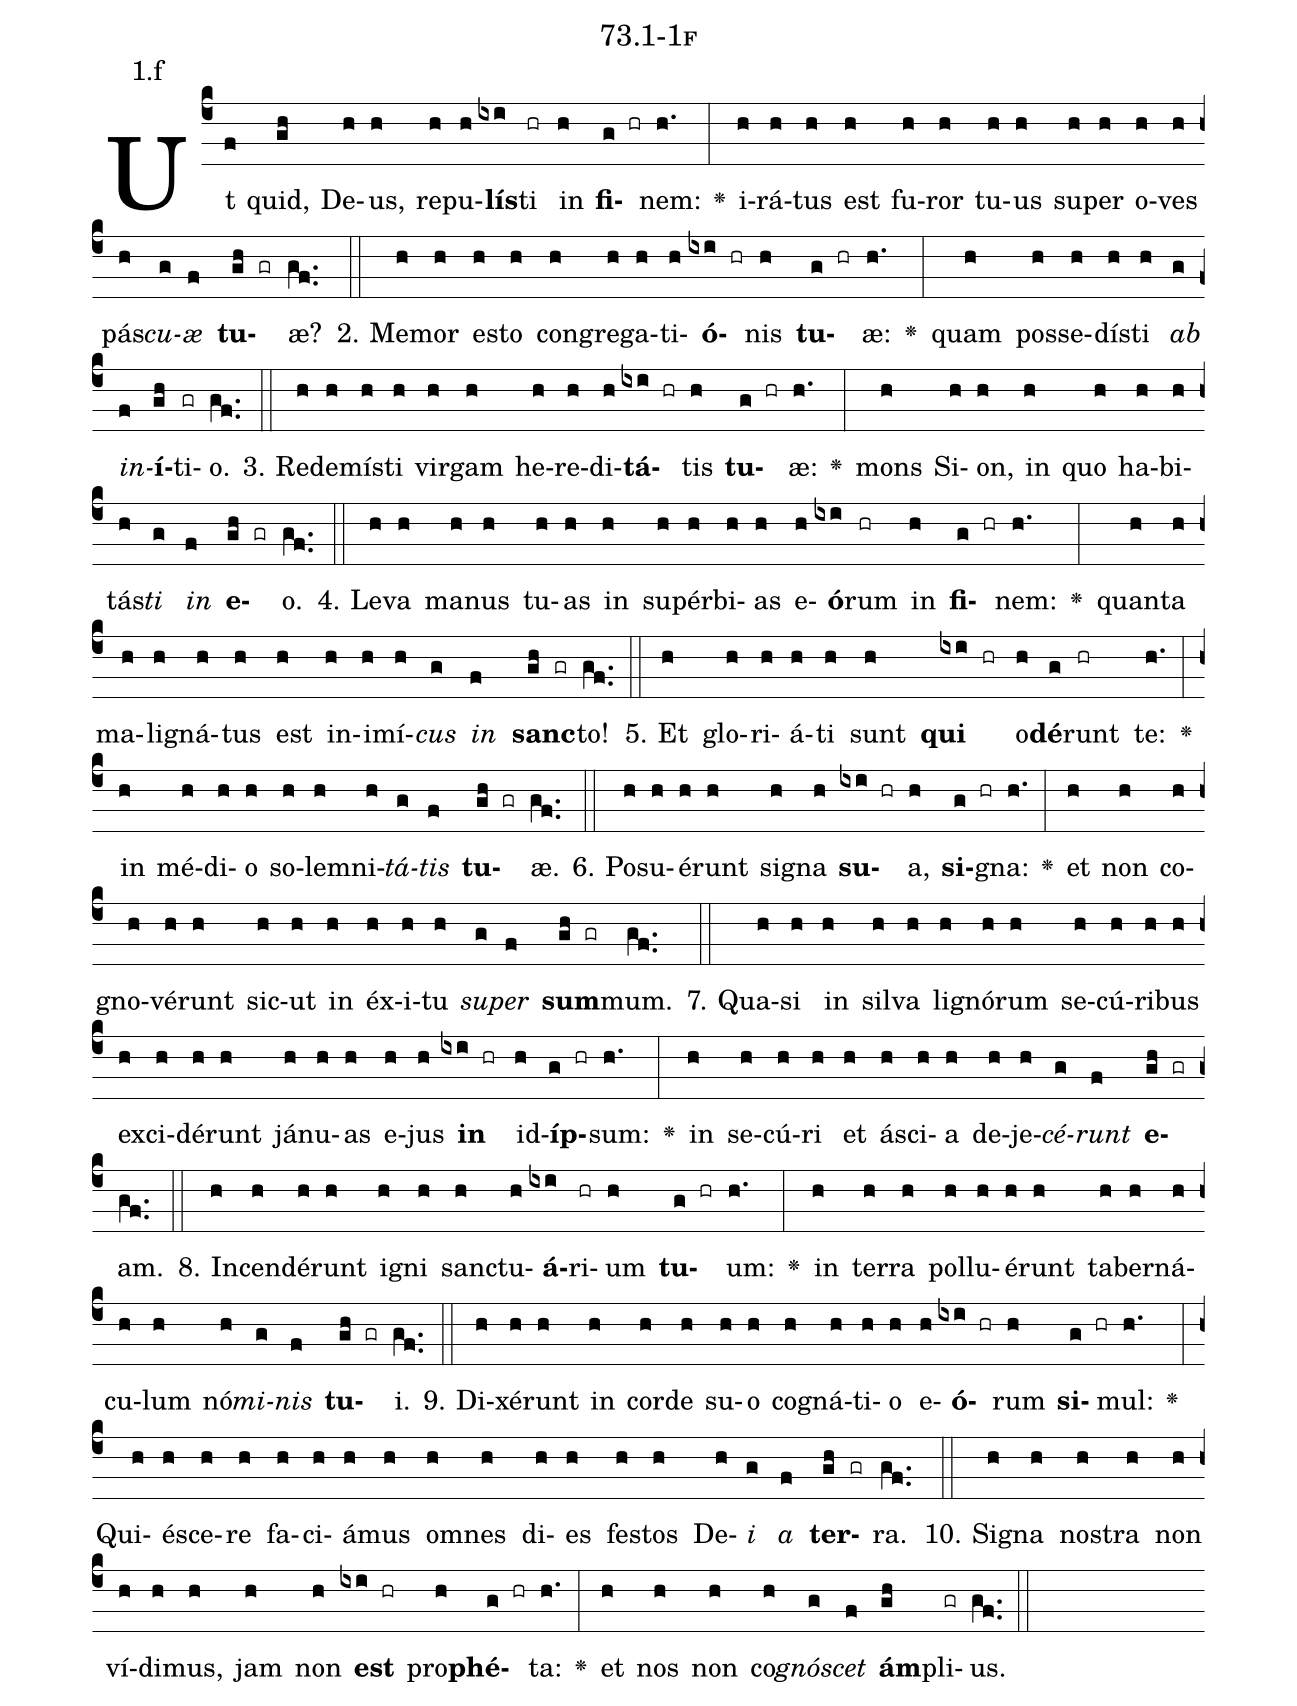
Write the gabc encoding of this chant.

name: 73.1-1f;
annotation: 1.f;
%%
(c4)Ut(f) quid,(gh) De(h)us,(h) re(h)pu(h)<b>lís</b>(ixi)ti(hr) in(h) <b>fi</b>(g hr)nem:(h.) <v>\greheightstar</v>(:) i(h)rá(h)tus(h) est(h) fu(h)ror(h) tu(h)us(h) su(h)per(h) o(h)ves(h) pás(h)<i>cu</i>(g)<i>æ</i>(f) <b>tu</b>(gh gr)æ?(gf..) (::)
2. Me(h)mor(h) es(h)to(h) con(h)gre(h)ga(h)ti(h)<b>ó</b>(ixi hr)nis(h) <b>tu</b>(g hr)æ:(h.) <v>\greheightstar</v>(:) quam(h) pos(h)se(h)dís(h)ti(h) <i>ab</i>(g) <i>in</i>(f)<b>í</b>(gh)ti(gr)o.(gf..) (::)
3. Red(h)e(h)mís(h)ti(h) vir(h)gam(h) he(h)re(h)di(h)<b>tá</b>(ixi hr)tis(h) <b>tu</b>(g hr)æ:(h.) <v>\greheightstar</v>(:) mons(h) Si(h)on,(h) in(h) quo(h) ha(h)bi(h)tás(h)<i>ti</i>(g) <i>in</i>(f) <b>e</b>(gh gr)o.(gf..) (::)
4. Le(h)va(h) ma(h)nus(h) tu(h)as(h) in(h) su(h)pér(h)bi(h)as(h) e(h)<b>ó</b>(ixi)rum(hr) in(h) <b>fi</b>(g hr)nem:(h.) <v>\greheightstar</v>(:) quan(h)ta(h) ma(h)li(h)gná(h)tus(h) est(h) in(h)i(h)mí(h)<i>cus</i>(g) <i>in</i>(f) <b>sanc</b>(gh gr)to!(gf..) (::)
5. Et(h) glo(h)ri(h)á(h)ti(h) sunt(h) <b>qui</b>(ixi hr) o(h)<b>dé</b>(g)runt(hr) te:(h.) <v>\greheightstar</v>(:) in(h) mé(h)di(h)o(h) so(h)lem(h)ni(h)<i>tá</i>(g)<i>tis</i>(f) <b>tu</b>(gh gr)æ.(gf..) (::)
6. Po(h)su(h)é(h)runt(h) si(h)gna(h) <b>su</b>(ixi hr)a,(h) <b>si</b>(g hr)gna:(h.) <v>\greheightstar</v>(:) et(h) non(h) co(h)gno(h)vé(h)runt(h) sic(h)ut(h) in(h) éx(h)i(h)tu(h) <i>su</i>(g)<i>per</i>(f) <b>sum</b>(gh gr)mum.(gf..) (::)
7. Qua(h)si(h) in(h) sil(h)va(h) li(h)gnó(h)rum(h) se(h)cú(h)ri(h)bus(h) ex(h)ci(h)dé(h)runt(h) já(h)nu(h)as(h) e(h)jus(h) <b>in</b>(ixi hr) id(h)<b>íp</b>(g hr)sum:(h.) <v>\greheightstar</v>(:) in(h) se(h)cú(h)ri(h) et(h) á(h)sci(h)a(h) de(h)je(h)<i>cé</i>(g)<i>runt</i>(f) <b>e</b>(gh gr)am.(gf..) (::)
8. In(h)cen(h)dé(h)runt(h) i(h)gni(h) sanc(h)tu(h)<b>á</b>(ixi)ri(hr)um(h) <b>tu</b>(g hr)um:(h.) <v>\greheightstar</v>(:) in(h) ter(h)ra(h) pol(h)lu(h)é(h)runt(h) ta(h)ber(h)ná(h)cu(h)lum(h) nó(h)<i>mi</i>(g)<i>nis</i>(f) <b>tu</b>(gh gr)i.(gf..) (::)
9. Di(h)xé(h)runt(h) in(h) cor(h)de(h) su(h)o(h) co(h)gná(h)ti(h)o(h) e(h)<b>ó</b>(ixi hr)rum(h) <b>si</b>(g hr)mul:(h.) <v>\greheightstar</v>(:) Qui(h)é(h)sce(h)re(h) fa(h)ci(h)á(h)mus(h) om(h)nes(h) di(h)es(h) fes(h)tos(h) De(h)<i>i</i>(g) <i>a</i>(f) <b>ter</b>(gh gr)ra.(gf..) (::)
10. Si(h)gna(h) nos(h)tra(h) non(h) ví(h)di(h)mus,(h) jam(h) non(h) <b>est</b>(ixi hr) pro(h)<b>phé</b>(g hr)ta:(h.) <v>\greheightstar</v>(:) et(h) nos(h) non(h) co(h)<i>gnó</i>(g)<i>scet</i>(f) <b>ám</b>(gh)pli(gr)us.(gf..) (::)
